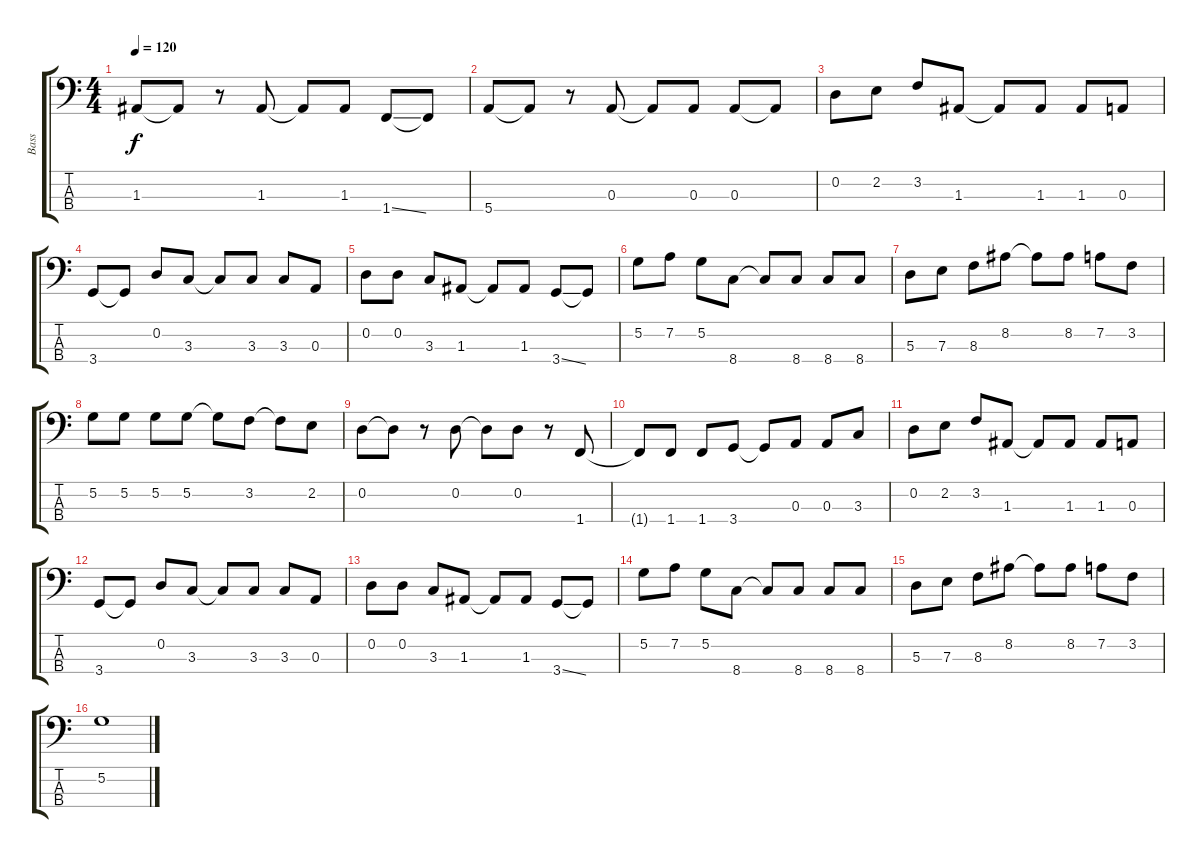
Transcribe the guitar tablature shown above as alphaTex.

\track ("Bass" "Bass") {instrument electricbassfinger}
\staff {score tabs}
\tuning (G2 D2 A1 E1) {hide}
\ts (4 4)
\tempo 120
\clef f4
\ks c
1.3.8{dy f} 1.3{t}.8 r.8 1.3.8 1.3{t}.8 1.3.8 1.4{ss}.8 1.4{t}.8 |
5.4.8 5.4{t}.8 r.8 0.3.8 0.3{t}.8 0.3.8 0.3.8 0.3{t}.8 |
0.2.8 2.2.8 3.2.8 1.3.8 1.3{t}.8 1.3.8 1.3.8 0.3.8 |
3.4.8 3.4{t}.8 0.2.8 3.3.8 3.3{t}.8 3.3.8 3.3.8 0.3.8 |
0.2.8 0.2.8 3.3.8 1.3.8 1.3{t}.8 1.3.8 3.4{ss}.8 3.4{t}.8 |
5.2.8 7.2.8 5.2.8 8.4.8 8.4{t}.8 8.4.8 8.4.8 8.4.8 |
5.3.8 7.3.8 8.3.8 8.2.8 8.2{t}.8 8.2.8 7.2.8 3.2.8 |
5.2.8 5.2.8 5.2.8 5.2.8 5.2{t}.8 3.2.8 3.2{t}.8 2.2.8 |
0.2.8 0.2{t}.8 r.8 0.2.8 0.2{t}.8 0.2.8 r.8 1.4.8 |
1.4{t}.8 1.4.8 1.4.8 3.4.8 3.4{t}.8 0.3.8 0.3.8 3.3.8 |
0.2.8 2.2.8 3.2.8 1.3.8 1.3{t}.8 1.3.8 1.3.8 0.3.8 |
3.4.8 3.4{t}.8 0.2.8 3.3.8 3.3{t}.8 3.3.8 3.3.8 0.3.8 |
0.2.8 0.2.8 3.3.8 1.3.8 1.3{t}.8 1.3.8 3.4{ss}.8 3.4{t}.8 |
5.2.8 7.2.8 5.2.8 8.4.8 8.4{t}.8 8.4.8 8.4.8 8.4.8 |
5.3.8 7.3.8 8.3.8 8.2.8 8.2{t}.8 8.2.8 7.2.8 3.2.8 |
5.2.1
